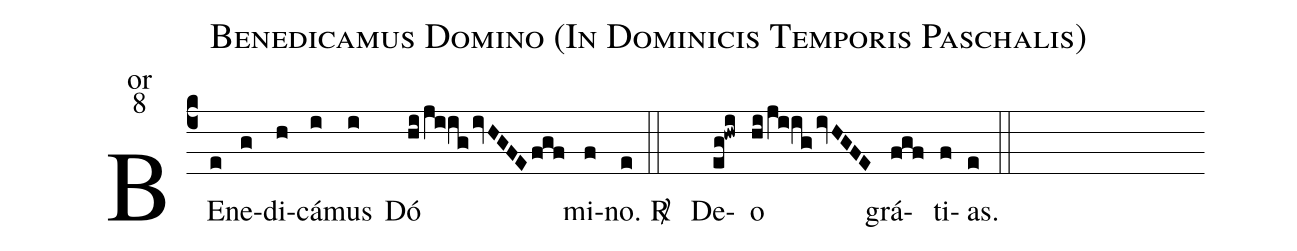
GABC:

name:Benedicamus Domino (In Dominicis Temporis Paschalis);
office-part:or;
mode:8;
%%
(c4) BE(e)ne(g)di(h)cá(i)mus(i) Dó(hijV!i/0igivHGFEfgf) mi(f)no.(e) (::)
<sp>R/</sp> () De(eg!hwi)o(hijV!i/0igivHGFE/)  grá(fgf)ti(f)as.(e) (::)
